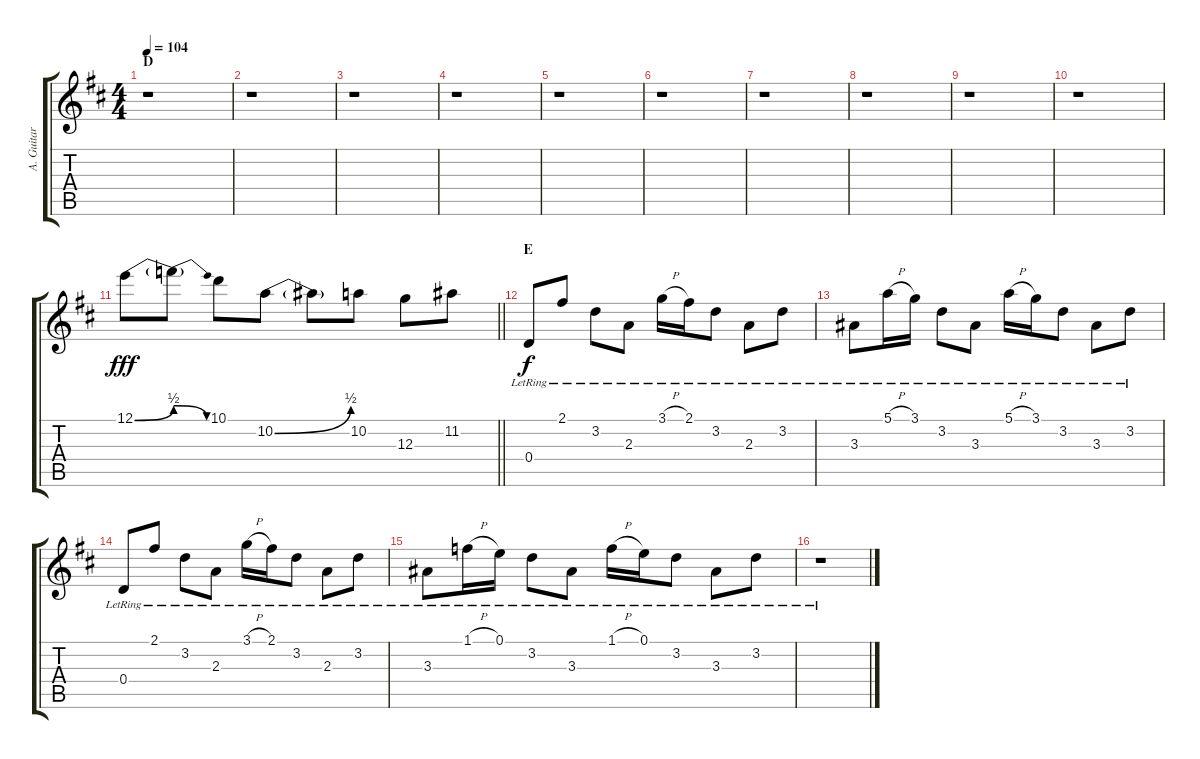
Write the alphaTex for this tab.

\track ("A. Guitar I" "A. Guitar ") {instrument acousticguitarsteel}
\staff {score tabs}
\tuning (E4 B3 G3 D3 A2 D2) {hide}
\ts (4 4)
\section ("" "D")
\tempo 104
\clef g2
\ks d
r.1{dy f} |
r.1 |
r.1 |
r.1 |
r.1 |
r.1 |
r.1 |
r.1 |
r.1 |
r.1 |
\barLineRight lightlight
12.1{be (bend 0 0 60 2)}.8{dy fff} 12.1{be (release 0 2 60 0) t}.8 10.1.8 10.2{be (bend 0 0 60 2)}.8 10.2{t}.8 10.2.8 12.3.8 11.2.8 |
\section ("" "E")
0.4{lr}.8{dy f} 2.1{lr}.8 3.2{lr}.8 2.3{lr}.8 3.1{h lr}.16 2.1{lr}.16 3.2{lr}.8 2.3{lr}.8 3.2{lr}.8 |
3.3{lr}.8 5.1{h lr}.16 3.1{lr}.16 3.2{lr}.8 3.3{lr}.8 5.1{h lr}.16 3.1{lr}.16 3.2{lr}.8 3.3{lr}.8 3.2{lr}.8 |
0.4{lr}.8 2.1{lr}.8 3.2{lr}.8 2.3{lr}.8 3.1{h lr}.16 2.1{lr}.16 3.2{lr}.8 2.3{lr}.8 3.2{lr}.8 |
3.3{lr}.8 1.1{h lr}.16 0.1{lr}.16 3.2{lr}.8 3.3{lr}.8 1.1{h lr}.16 0.1{lr}.16 3.2{lr}.8 3.3{lr}.8 3.2{lr}.8 |
r.1
